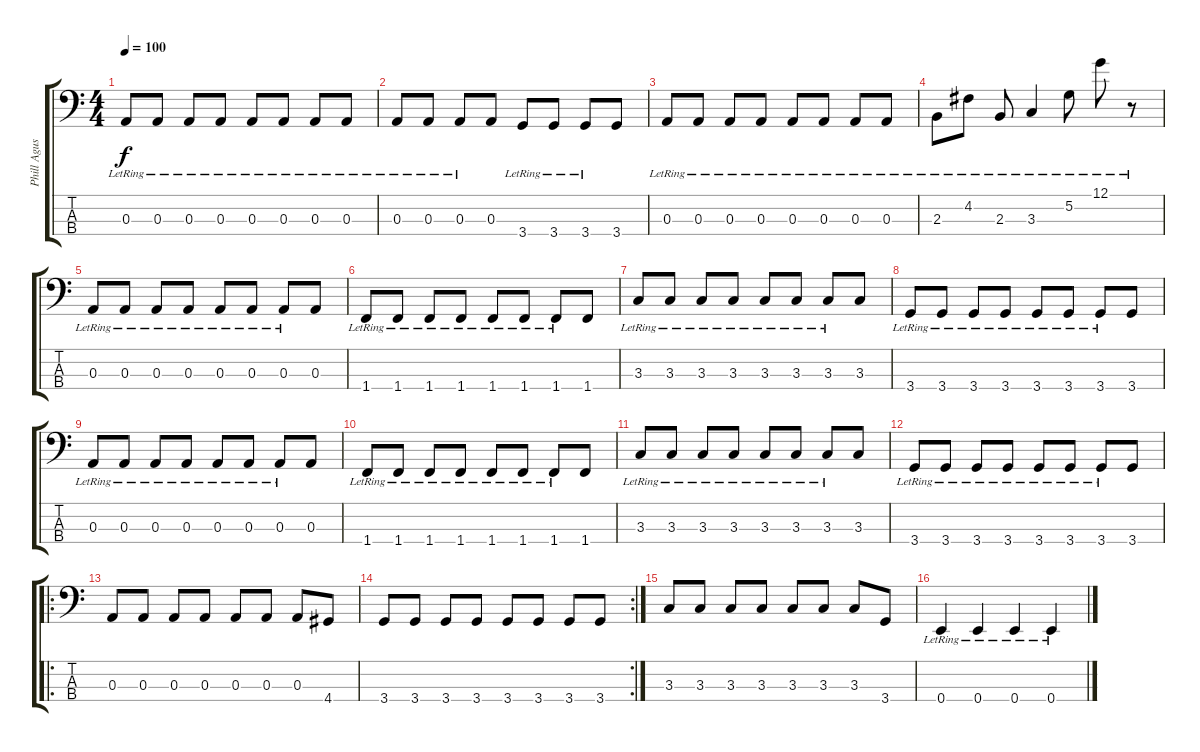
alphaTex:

\track ("Phill Agus" "Phill Agus") {instrument electricbassfinger}
\staff {score tabs}
\tuning (G2 D2 A1 E1) {hide}
\ts (4 4)
\tempo 100
\clef f4
\ks c
0.3{lr}.8{dy f} 0.3{lr}.8 0.3{lr}.8 0.3{lr}.8 0.3{lr}.8 0.3{lr}.8 0.3{lr}.8 0.3{lr}.8 |
0.3{lr}.8 0.3{lr}.8 0.3{lr}.8 0.3.8 3.4{lr}.8 3.4{lr}.8 3.4{lr}.8 3.4.8 |
0.3{lr}.8 0.3{lr}.8 0.3{lr}.8 0.3{lr}.8 0.3{lr}.8 0.3{lr}.8 0.3{lr}.8 0.3{lr}.8 |
2.3{lr}.8 4.2{lr}.8 2.3{lr}.8 3.3{lr}.4 5.2{lr}.8 12.1{lr}.8 r.8 |
0.3{lr}.8 0.3{lr}.8 0.3{lr}.8 0.3{lr}.8 0.3{lr}.8 0.3{lr}.8 0.3{lr}.8 0.3.8 |
1.4{lr}.8 1.4{lr}.8 1.4{lr}.8 1.4{lr}.8 1.4{lr}.8 1.4{lr}.8 1.4{lr}.8 1.4.8 |
3.3{lr}.8 3.3{lr}.8 3.3{lr}.8 3.3{lr}.8 3.3{lr}.8 3.3{lr}.8 3.3{lr}.8 3.3.8 |
3.4{lr}.8 3.4{lr}.8 3.4{lr}.8 3.4{lr}.8 3.4{lr}.8 3.4{lr}.8 3.4{lr}.8 3.4.8 |
0.3{lr}.8 0.3{lr}.8 0.3{lr}.8 0.3{lr}.8 0.3{lr}.8 0.3{lr}.8 0.3{lr}.8 0.3.8 |
1.4{lr}.8 1.4{lr}.8 1.4{lr}.8 1.4{lr}.8 1.4{lr}.8 1.4{lr}.8 1.4{lr}.8 1.4.8 |
3.3{lr}.8 3.3{lr}.8 3.3{lr}.8 3.3{lr}.8 3.3{lr}.8 3.3{lr}.8 3.3{lr}.8 3.3.8 |
3.4{lr}.8 3.4{lr}.8 3.4{lr}.8 3.4{lr}.8 3.4{lr}.8 3.4{lr}.8 3.4{lr}.8 3.4.8 |
\ro
0.3.8 0.3.8 0.3.8 0.3.8 0.3.8 0.3.8 0.3.8 4.4.8 |
\rc 2
3.4.8 3.4.8 3.4.8 3.4.8 3.4.8 3.4.8 3.4.8 3.4.8 |
3.3.8 3.3.8 3.3.8 3.3.8 3.3.8 3.3.8 3.3.8 3.4.8 |
0.4{lr}.4 0.4{lr}.4 0.4{lr}.4 0.4{lr}.4
